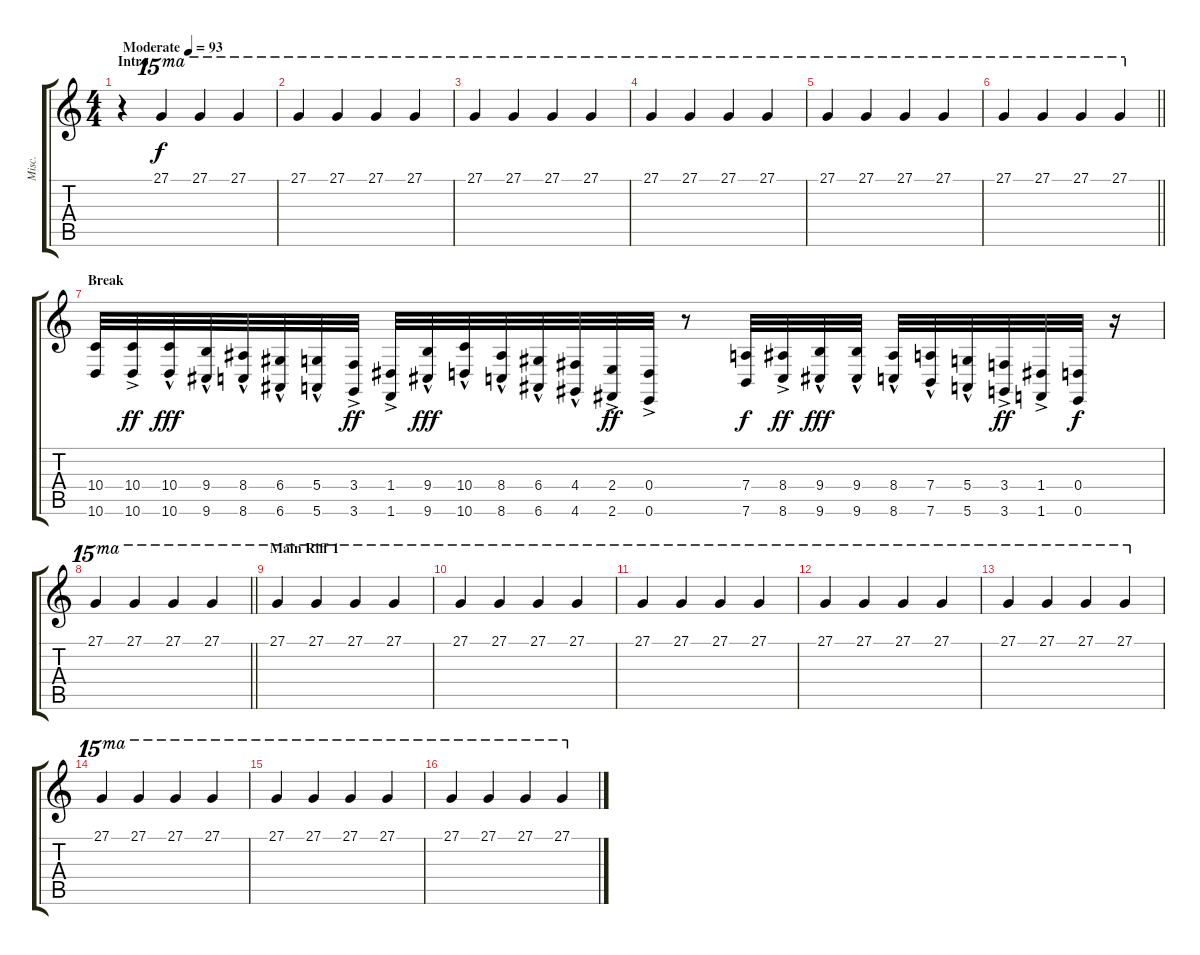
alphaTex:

\track ("Misc." "Misc.") {instrument lead6voice}
\staff {score tabs}
\tuning (E4 B3 G3 D3 A2 E2) {hide}
\ts (4 4)
\section ("" "Intro")
\tempo (93 "Moderate")
\clef g2
\ks c
r.4{dy f instrument lead6voice} 27.1.4{ot 15ma} 27.1.4{ot 15ma} 27.1.4{ot 15ma} |
27.1.4{ot 15ma} 27.1.4{ot 15ma} 27.1.4{ot 15ma} 27.1.4{ot 15ma} |
27.1.4{ot 15ma} 27.1.4{ot 15ma} 27.1.4{ot 15ma} 27.1.4{ot 15ma} |
27.1.4{ot 15ma} 27.1.4{ot 15ma} 27.1.4{ot 15ma} 27.1.4{ot 15ma} |
27.1.4{ot 15ma} 27.1.4{ot 15ma} 27.1.4{ot 15ma} 27.1.4{ot 15ma} |
\barLineRight lightlight
27.1.4{ot 15ma} 27.1.4{ot 15ma} 27.1.4{ot 15ma} 27.1.4{ot 15ma} |
\section ("" "Break")
(10.4 10.6).32{volume 10 instrument guitarfretnoise} (10.4{ac} 10.6{ac}).32{dy ff} (10.4{hac} 10.6{hac}).32{dy fff} (9.4{hac} 9.6{hac}).32 (8.4{hac} 8.6{hac}).32 (6.4{hac} 6.6{hac}).32 (5.4{hac} 5.6{hac}).32 (3.4{ac} 3.6{ac}).32{dy ff} (1.4{ac} 1.6{ac}).32 (9.4{hac} 9.6{hac}).32{dy fff} (10.4{hac} 10.6{hac}).32 (8.4{hac} 8.6{hac}).32 (6.4{hac} 6.6{hac}).32 (4.4{hac} 4.6{hac}).32 (2.4{ac} 2.6{ac}).32{dy ff} (0.4{ac} 0.6{ac}).32 r.8 (7.4 7.6).32{dy f} (8.4{ac} 8.6{ac}).32{dy ff} (9.4{hac} 9.6{hac}).32{dy fff} (9.4{hac} 9.6{hac}).32 (8.4{hac} 8.6{hac}).32 (7.4{hac} 7.6{hac}).32 (5.4{hac} 5.6{hac}).32 (3.4{ac} 3.6{ac}).32{dy ff} (1.4{ac} 1.6{ac}).32 (0.4 0.6).32{dy f} r.16 |
\barLineRight lightlight
27.1.4{ot 15ma volume 8 instrument lead6voice} 27.1.4{ot 15ma} 27.1.4{ot 15ma} 27.1.4{ot 15ma} |
\section ("" "Main Riff 1")
27.1.4{ot 15ma} 27.1.4{ot 15ma} 27.1.4{ot 15ma} 27.1.4{ot 15ma} |
27.1.4{ot 15ma} 27.1.4{ot 15ma} 27.1.4{ot 15ma} 27.1.4{ot 15ma} |
27.1.4{ot 15ma} 27.1.4{ot 15ma} 27.1.4{ot 15ma} 27.1.4{ot 15ma} |
27.1.4{ot 15ma} 27.1.4{ot 15ma} 27.1.4{ot 15ma} 27.1.4{ot 15ma} |
27.1.4{ot 15ma} 27.1.4{ot 15ma} 27.1.4{ot 15ma} 27.1.4{ot 15ma} |
27.1.4{ot 15ma} 27.1.4{ot 15ma} 27.1.4{ot 15ma} 27.1.4{ot 15ma} |
27.1.4{ot 15ma} 27.1.4{ot 15ma} 27.1.4{ot 15ma} 27.1.4{ot 15ma} |
27.1.4{ot 15ma} 27.1.4{ot 15ma} 27.1.4{ot 15ma} 27.1.4{ot 15ma}
